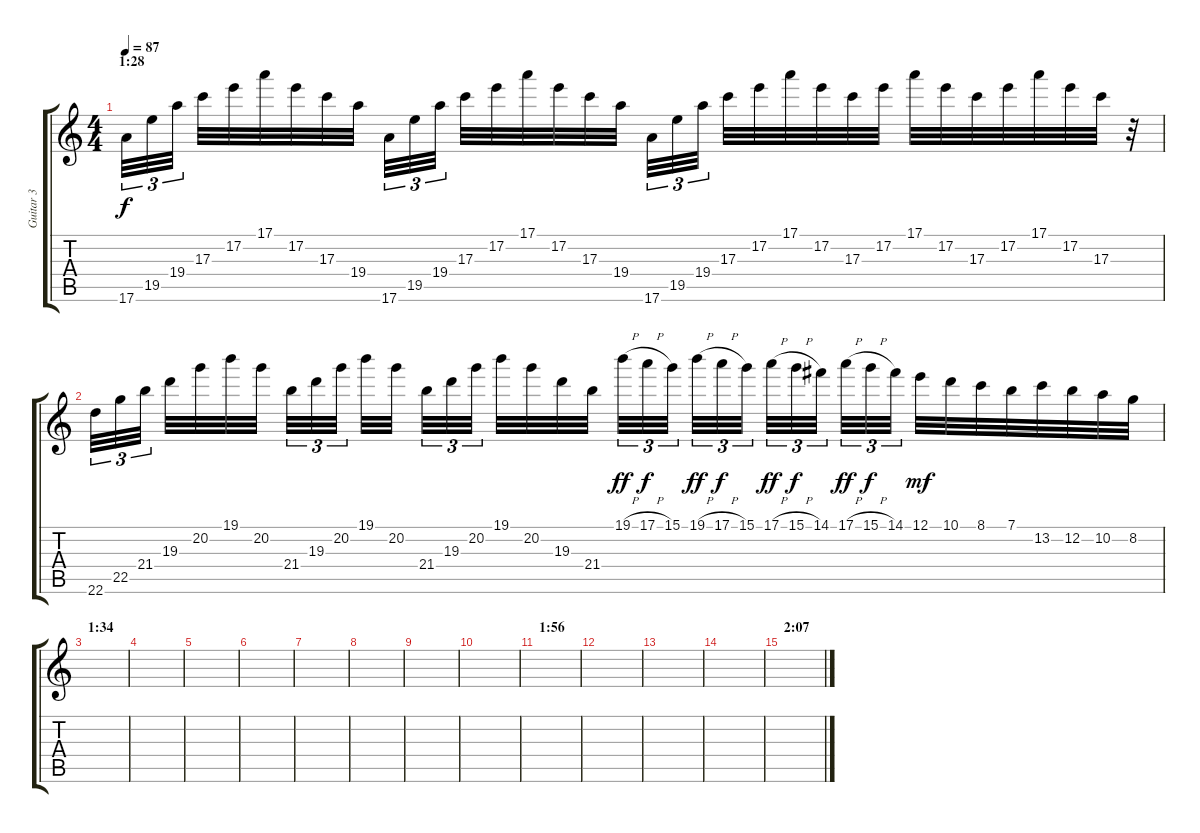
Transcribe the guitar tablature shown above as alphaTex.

\track ("Guitar 3" "Guitar 3") {instrument overdrivenguitar}
\staff {score tabs}
\tuning (E4 B3 G3 D3 A2 E2) {hide}
\ts (4 4)
\section ("" "1:28")
\tempo 87
\clef g2
\ks c
17.6.32{tu (3 2) dy f} 19.5.32{tu (3 2)} 19.4.32{tu (3 2)} 17.3.32 17.2.32 17.1.32 17.2.32 17.3.32 19.4.32 17.6.32{tu (3 2)} 19.5.32{tu (3 2)} 19.4.32{tu (3 2)} 17.3.32 17.2.32 17.1.32 17.2.32 17.3.32 19.4.32 17.6.32{tu (3 2)} 19.5.32{tu (3 2)} 19.4.32{tu (3 2)} 17.3.32 17.2.32 17.1.32 17.2.32 17.3.32 17.2.32 17.1.32 17.2.32 17.3.32 17.2.32 17.1.32 17.2.32 17.3.32 r.32 |
22.6.32{tu (3 2)} 22.5.32{tu (3 2)} 21.4.32{tu (3 2)} 19.3.32 20.2.32 19.1.32 20.2.32 21.4.32{tu (3 2)} 19.3.32{tu (3 2)} 20.2.32{tu (3 2)} 19.1.32 20.2.32 21.4.32{tu (3 2)} 19.3.32{tu (3 2)} 20.2.32{tu (3 2)} 19.1.32 20.2.32 19.3.32 21.4.32 19.1{h}.32{tu (3 2) dy ff} 17.1{h}.32{tu (3 2) dy f} 15.1.32{tu (3 2)} 19.1{h}.32{tu (3 2) dy ff} 17.1{h}.32{tu (3 2) dy f} 15.1.32{tu (3 2)} 17.1{h}.32{tu (3 2) dy ff} 15.1{h}.32{tu (3 2) dy f} 14.1.32{tu (3 2)} 17.1{h}.32{tu (3 2) dy ff} 15.1{h}.32{tu (3 2) dy f} 14.1.32{tu (3 2)} 12.1.32{dy mf} 10.1.32 8.1.32 7.1.32 13.2.32 12.2.32 10.2.32 8.2.32 |
\section ("" "1:34")
|
|
|
|
|
|
|
|
\section ("" "1:56")
|
|
|
|
\section ("" "2:07")
